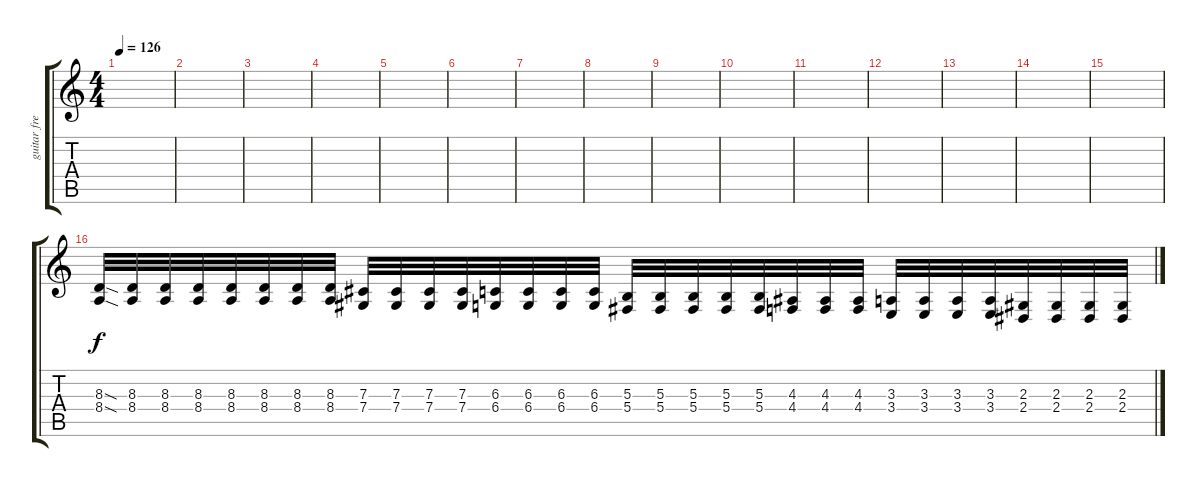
\track ("guitar fret noise" "guitar fre") {instrument guitarfretnoise}
\staff {score tabs}
\tuning (Eb4 Bb3 Gb3 Db3 Ab2 Eb2) {hide}
\ts (4 4)
\tempo 126
\clef g2
\ks c
|
|
|
|
|
|
|
|
|
|
|
|
|
|
|
(8.3{sod} 8.4{sod}).32 (8.3 8.4).32 (8.3 8.4).32 (8.3 8.4).32 (8.3 8.4).32 (8.3 8.4).32 (8.3 8.4).32 (8.3 8.4).32 (7.3 7.4).32 (7.3 7.4).32 (7.3 7.4).32 (7.3 7.4).32 (6.3 6.4).32 (6.3 6.4).32 (6.3 6.4).32 (6.3 6.4).32 (5.3 5.4).32 (5.3 5.4).32 (5.3 5.4).32 (5.3 5.4).32 (5.3 5.4).32 (4.3 4.4).32 (4.3 4.4).32 (4.3 4.4).32 (3.3 3.4).32 (3.3 3.4).32 (3.3 3.4).32 (3.3 3.4).32 (2.3 2.4).32 (2.3 2.4).32 (2.3 2.4).32 (2.3 2.4).32
